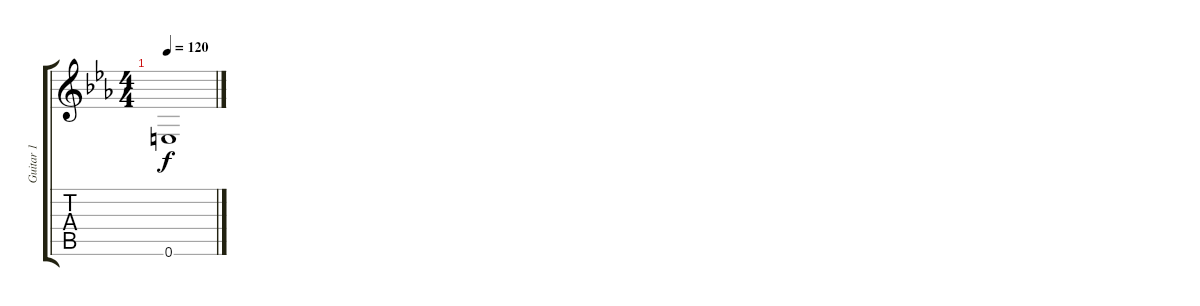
\track ("Guitar 1" "Guitar 1") {instrument overdrivenguitar}
\staff {score tabs}
\tuning (E4 B3 G3 D3 A2 E2) {hide}
\ts (4 4)
\tempo 120
\clef g2
\ks eb
0.6{t}.1{dy f}
